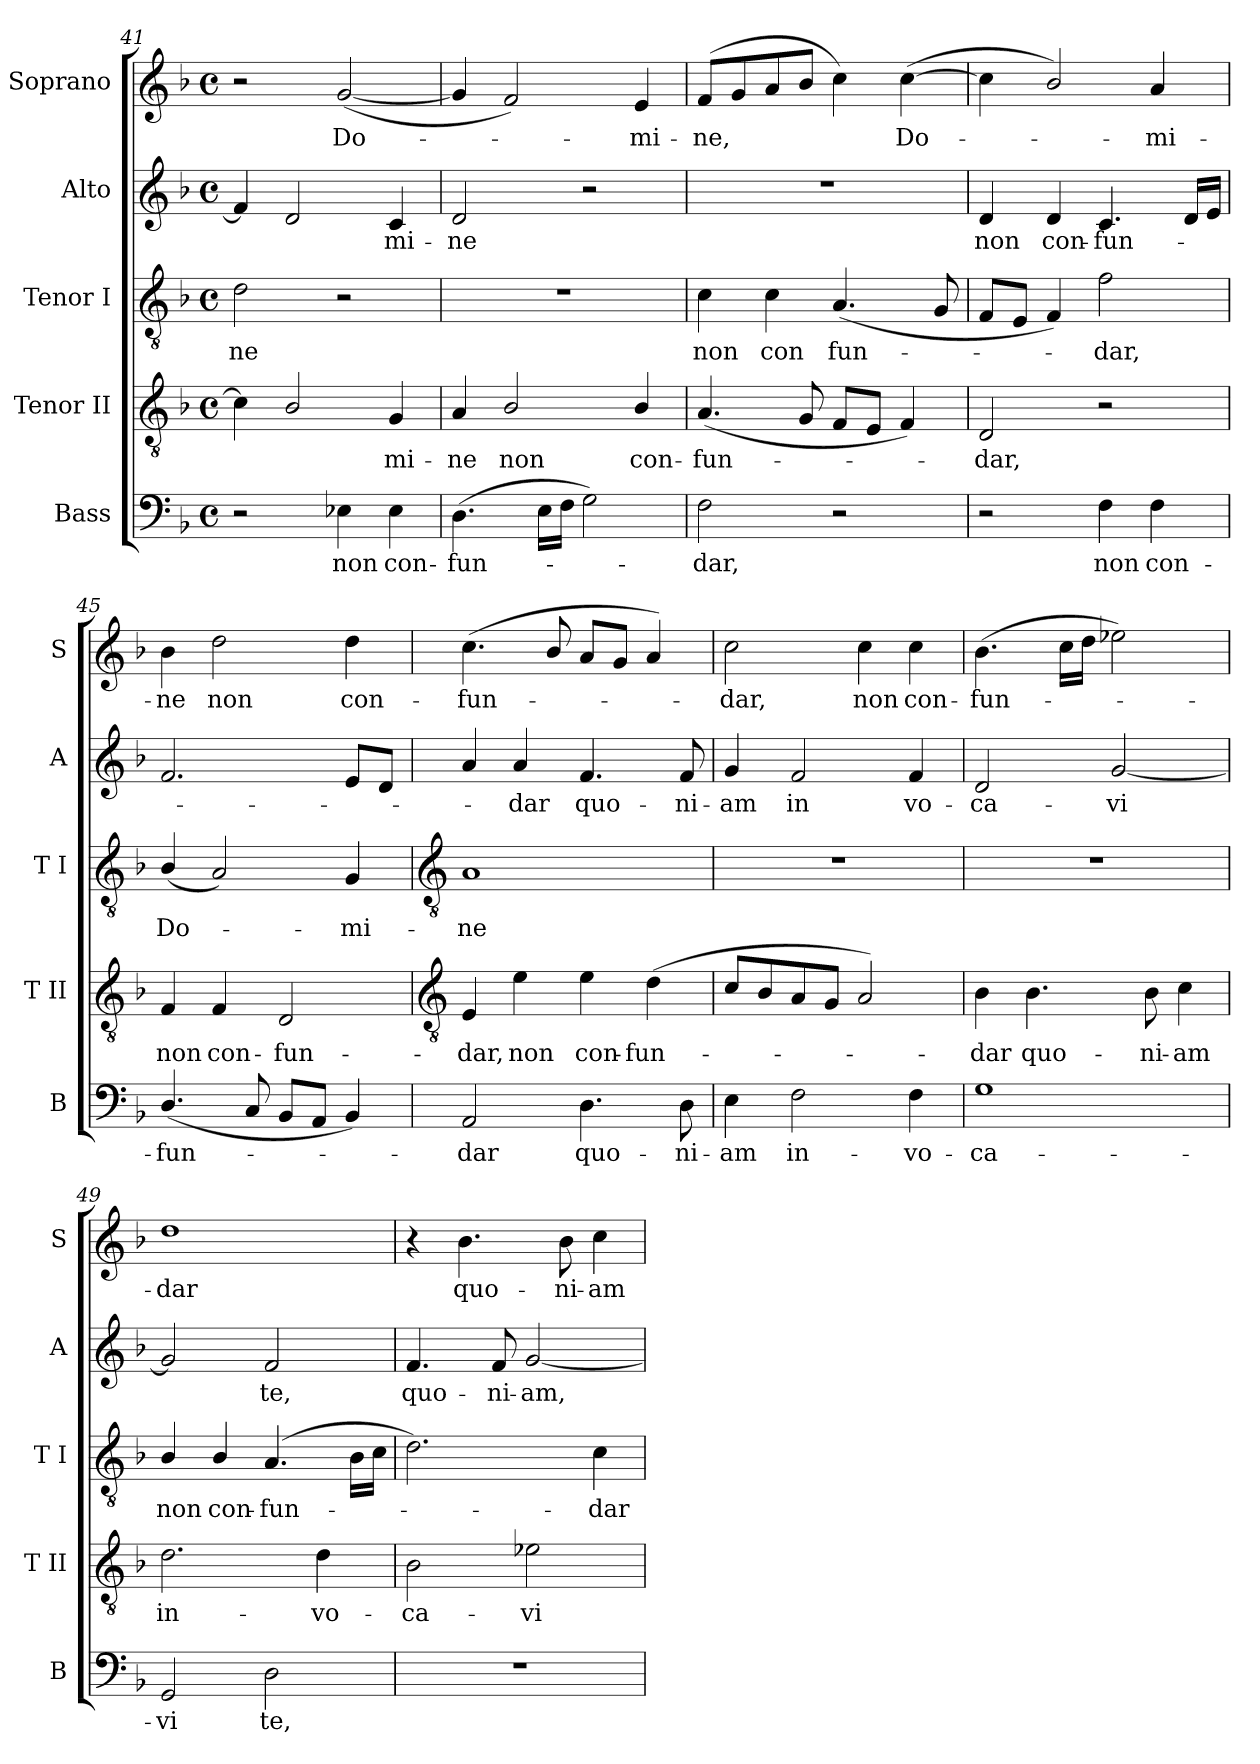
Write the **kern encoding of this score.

**kern	**text	**kern	**text	**kern	**text	**kern	**text	**kern	**text
*part5	*part5	*part4	*part4	*part3	*part3	*part2	*part2	*part1	*part1
*staff5	*staff5	*staff4	*staff4	*staff3	*staff3	*staff2	*staff2	*staff1	*staff1
*I"Bass	*	*I"Tenor II	*	*I"Tenor I	*	*I"Alto	*	*I"Soprano	*
*I'B	*	*I'T II	*	*I'T I	*	*I'A	*	*I'S	*
!!LO:LB:g=z
*clefF4	*	*clefGv2	*	*clefGv2	*	*clefG2	*	*clefG2	*
*k[b-]	*	*k[b-]	*	*k[b-]	*	*k[b-]	*	*k[b-]	*
*F:	*	*F:	*	*F:	*	*F:	*	*F:	*
*M4/4	*	*M4/4	*	*M4/4	*	*M4/4	*	*M4/4	*
*met(c)	*	*met(c)	*	*met(c)	*	*met(c)	*	*met(c)	*
=41	=41	=41	=41	=41	=41	=41	=41	=41	=41
!	!	!	!	!	!LO:LY:b	!	!	!	!
2r	.	4c]	.	2d	-ne	4f]	.	2r	.
.	.	2B-/	.	.	.	2d	.	.	.
!	!LO:LY:b	!	!	!	!	!	!	!	!LO:LY:b
4E-X	non	.	.	2r	.	.	.	(<[2g	Do-
!	!LO:LY:b	!	!LO:LY:b	!	!	!	!LO:LY:b	!	!
4E-	con-	4G	mi-	.	.	4c	mi-	.	.
=42	=42	=42	=42	=42	=42	=42	=42	=42	=42
!	!LO:LY:b	!	!LO:LY:b	!	!	!	!LO:LY:b	!	!
(>4.D	-fun-	4A	-ne	1r	.	2d	-ne	4g]	.
!	!	!	!LO:LY:b	!	!	!	!	!	!
.	.	2B-/	non	.	.	.	.	2f)	.
16ELL	.	.	.	.	.	.	.	.	.
16FJJ	.	.	.	.	.	.	.	.	.
2G)	.	.	.	.	.	2r	.	.	.
!	!	!	!LO:LY:b	!	!	!	!	!	!LO:LY:b
.	.	4B-/	con-	.	.	.	.	4e	mi-
=43	=43	=43	=43	=43	=43	=43	=43	=43	=43
!	!LO:LY:b	!	!LO:LY:b	!	!LO:LY:b	!	!	!	!LO:LY:b
2F	dar,	(<4.A	-fun-	4c	non	1r	.	(<8fL	-ne,
.	.	.	.	.	.	.	.	8g	.
!	!	!	!	!	!LO:LY:b	!	!	!	!
.	.	.	.	4c	con	.	.	8a	.
.	.	8G	.	.	.	.	.	8b-J	.
!	!	!	!	!	!LO:LY:b	!	!	!	!
2r	.	8FL	.	(<4.A	fun-	.	.	4cc)	.
.	.	8EJ	.	.	.	.	.	.	.
!	!	!	!	!	!	!	!	!	!LO:LY:b
.	.	4F)	.	.	.	.	.	(>[4cc	Do-
.	.	.	.	8G	.	.	.	.	.
=44	=44	=44	=44	=44	=44	=44	=44	=44	=44
!	!	!	!LO:LY:b	!	!	!	!LO:LY:b	!	!
2r	.	2D	dar,	8FL	.	4d	non	4cc]	.
.	.	.	.	8EJ	.	.	.	.	.
!	!	!	!	!	!	!	!LO:LY:b	!	!
.	.	.	.	4F)	.	4d	con-	2b-/)	.
!	!LO:LY:b	!	!	!	!LO:LY:b	!	!LO:LY:b	!	!
4F	non	2r	.	2f	dar,	4.c	-fun-	.	.
!	!LO:LY:b	!	!	!	!	!	!	!	!LO:LY:b
4F	con-	.	.	.	.	.	.	4a	mi-
.	.	.	.	.	.	16dLL	.	.	.
.	.	.	.	.	.	16eJJ	.	.	.
=45	=45	=45	=45	=45	=45	=45	=45	=45	=45
!	!LO:LY:b	!	!LO:LY:b	!	!LO:LY:b	!	!	!	!LO:LY:b
(<4.D/	-fun-	4F	non	(<4B-/	Do-	2.f	.	4b-	-ne
!	!	!	!LO:LY:b	!	!	!	!	!	!LO:LY:b
.	.	4F	con-	2A)	.	.	.	2dd	non
8C	.	.	.	.	.	.	.	.	.
!	!	!	!LO:LY:b	!	!	!	!	!	!
8BB-L	.	2D	-fun-	.	.	.	.	.	.
8AAJ	.	.	.	.	.	.	.	.	.
!	!	!	!	!	!LO:LY:b	!	!	!	!LO:LY:b
4BB-)	.	.	.	4G	mi-	8eL	.	4dd	con-
.	.	.	.	.	.	8dJ	.	.	.
!!LO:LB:g=z
=46	=46	=46	=46	=46	=46	=46	=46	=46	=46
*	*	*clefGv2	*	*clefGv2	*	*	*	*	*
!	!LO:LY:b	!	!LO:LY:b	!	!LO:LY:b	!	!	!	!LO:LY:b
2AA	dar	4E	-dar,	1A	-ne	4a	.	(<4.cc	-fun-
!	!	!	!LO:LY:b	!	!	!	!LO:LY:b	!	!
.	.	4e	non	.	.	4a	dar	.	.
.	.	.	.	.	.	.	.	8b-/	.
!	!LO:LY:b	!	!LO:LY:b	!	!	!	!LO:LY:b	!	!
4.D	quo-	4e	con-	.	.	4.f	quo-	8aL	.
.	.	.	.	.	.	.	.	8gJ	.
!	!	!	!LO:LY:b	!	!	!	!	!	!
.	.	(<4d	-fun-	.	.	.	.	4a)	.
!	!LO:LY:b	!	!	!	!	!	!LO:LY:b	!	!
8D	-ni-	.	.	.	.	8f	-ni-	.	.
=47	=47	=47	=47	=47	=47	=47	=47	=47	=47
!	!LO:LY:b	!	!	!	!	!	!LO:LY:b	!	!LO:LY:b
4E	-am	8cL	.	1r	.	4g	-am	2cc	dar,
.	.	8B-	.	.	.	.	.	.	.
!	!LO:LY:b	!	!	!	!	!	!LO:LY:b	!	!
2F	in-	8A	.	.	.	2f	in	.	.
.	.	8GJ	.	.	.	.	.	.	.
!	!	!	!	!	!	!	!	!	!LO:LY:b
.	.	2A)	.	.	.	.	.	4cc	non
!	!LO:LY:b	!	!	!	!	!	!LO:LY:b	!	!LO:LY:b
4F	-vo-	.	.	.	.	4f	vo-	4cc	con-
=48	=48	=48	=48	=48	=48	=48	=48	=48	=48
!	!LO:LY:b	!	!LO:LY:b	!	!	!	!LO:LY:b	!	!LO:LY:b
1G	-ca-	4B-	dar	1r	.	2d	-ca-	(>4.b-	-fun-
!	!	!	!LO:LY:b	!	!	!	!	!	!
.	.	4.B-	quo-	.	.	.	.	.	.
.	.	.	.	.	.	.	.	16ccLL	.
.	.	.	.	.	.	.	.	16ddJJ	.
!	!	!	!	!	!	!	!LO:LY:b	!	!
.	.	.	.	.	.	[2g	-vi	2ee-X)	.
!	!	!	!LO:LY:b	!	!	!	!	!	!
.	.	8B-	-ni-	.	.	.	.	.	.
!	!	!	!LO:LY:b	!	!	!	!	!	!
.	.	4c	-am	.	.	.	.	.	.
=49	=49	=49	=49	=49	=49	=49	=49	=49	=49
!	!LO:LY:b	!	!LO:LY:b	!	!LO:LY:b	!	!	!	!LO:LY:b
2GG	-vi	2.d	in-	4B-/	non	2g]	.	1dd	dar
!	!	!	!	!	!LO:LY:b	!	!	!	!
.	.	.	.	4B-/	con-	.	.	.	.
!	!LO:LY:b	!	!	!	!LO:LY:b	!	!LO:LY:b	!	!
2D	te,	.	.	(>4.A	-fun-	2f	te,	.	.
!	!	!	!LO:LY:b	!	!	!	!	!	!
.	.	4d	-vo-	.	.	.	.	.	.
.	.	.	.	16B-LL	.	.	.	.	.
.	.	.	.	16cJJ	.	.	.	.	.
=50	=50	=50	=50	=50	=50	=50	=50	=50	=50
!	!	!	!LO:LY:b	!	!	!	!LO:LY:b	!	!
1r	.	2B-	-ca-	2.d)	.	4.f	quo-	4r	.
!	!	!	!	!	!	!	!	!	!LO:LY:b
.	.	.	.	.	.	.	.	4.b-	quo-
!	!	!	!	!	!	!	!LO:LY:b	!	!
.	.	.	.	.	.	8f	-ni-	.	.
!	!	!	!LO:LY:b	!	!	!	!LO:LY:b	!	!
.	.	2e-X	-vi	.	.	[2g	-am,	.	.
!	!	!	!	!	!	!	!	!	!LO:LY:b
.	.	.	.	.	.	.	.	8b-	-ni-
!	!	!	!	!	!LO:LY:b	!	!	!	!LO:LY:b
.	.	.	.	4c	dar	.	.	4cc	-am
=	=	=	=	=	=	=	=	=	=
*-	*-	*-	*-	*-	*-	*-	*-	*-	*-
